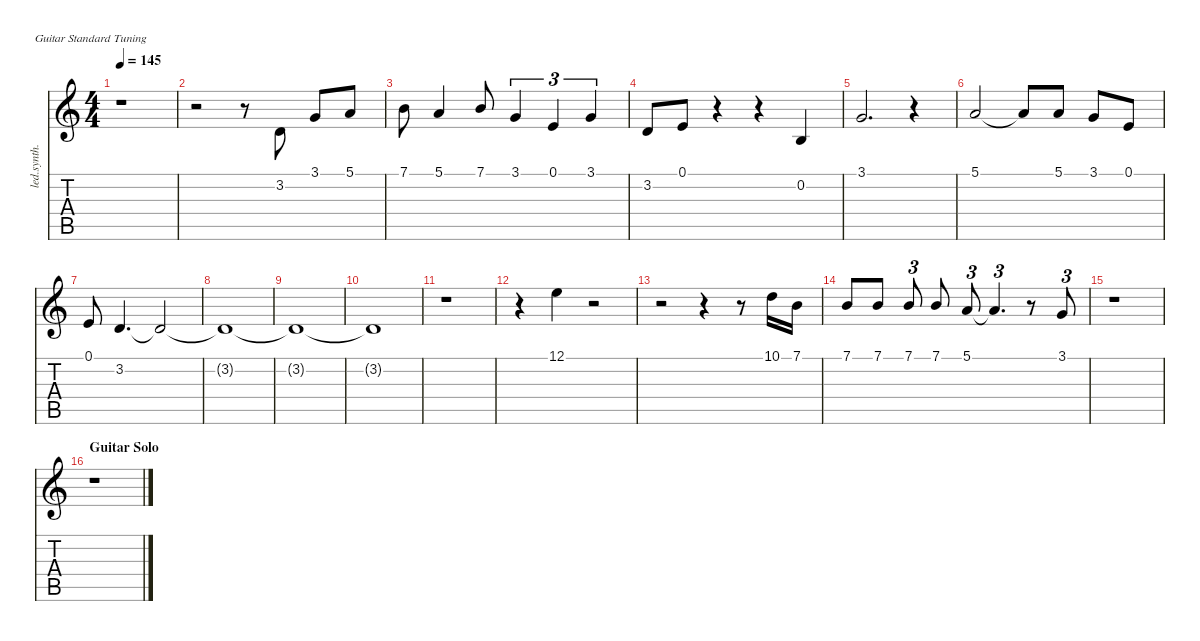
\defaultSystemsLayout 4
\hideDynamics
\bracketExtendMode nobrackets
\otherSystemsTrackNameOrientation horizontal
\track ("Vocals (Plant)" "led.synth.") {instrument lead2sawtooth}
\staff {score tabs}
\tuning (E4 B3 G3 D3 A2 E2)
\ts (4 4)
\tempo 145
\clef g2
\ks c
r.1{dy f beam Down} |
r.2{beam Down} r.8{beam Down} 3.2.8{beam Up} 3.1.8{beam Up} 5.1.8{beam Up} |
7.1.8{beam Down} 5.1.4{beam Up} 7.1.8{beam Up} 3.1.4{tu (3 2) beam Up} 0.1.4{tu (3 2) beam Up} 3.1.4{tu (3 2) beam Up} |
3.2.8{beam Up} 0.1.8{beam Up} r.4{beam Up} r.4{beam Up} 0.2.4{beam Up} |
3.1.2{d beam Up} r.4{beam Up} |
5.1.2{beam Up} 5.1{t}.8{beam Up} 5.1.8{beam Up} 3.1.8{beam Up} 0.1.8{beam Up} |
0.1.8{beam Up} 3.2.4{d beam Up} 3.2{t}.2{beam Up} |
3.2{t}.1{beam Up} |
3.2{t}.1{beam Up} |
3.2{t}.1{beam Up} |
r.1{beam Down} |
r.4{beam Down} 12.1.4{beam Down} r.2{beam Down} |
r.2{beam Down} r.4{beam Down} r.8{beam Down} 10.1.16{beam Down} 7.1.16{beam Down} |
7.1.8{beam Up} 7.1.8{beam Up} 7.1.8{tu (3 2) beam Up} 7.1.8{beam Up} 5.1.8{tu (3 2) beam Up} 5.1{t}.4{d tu (3 2) beam Up} r.8{beam Up} 3.1.8{tu (3 2) beam Up} |
r.1{beam Down} |
\section ("" "Guitar Solo")
r.1{beam Down}
